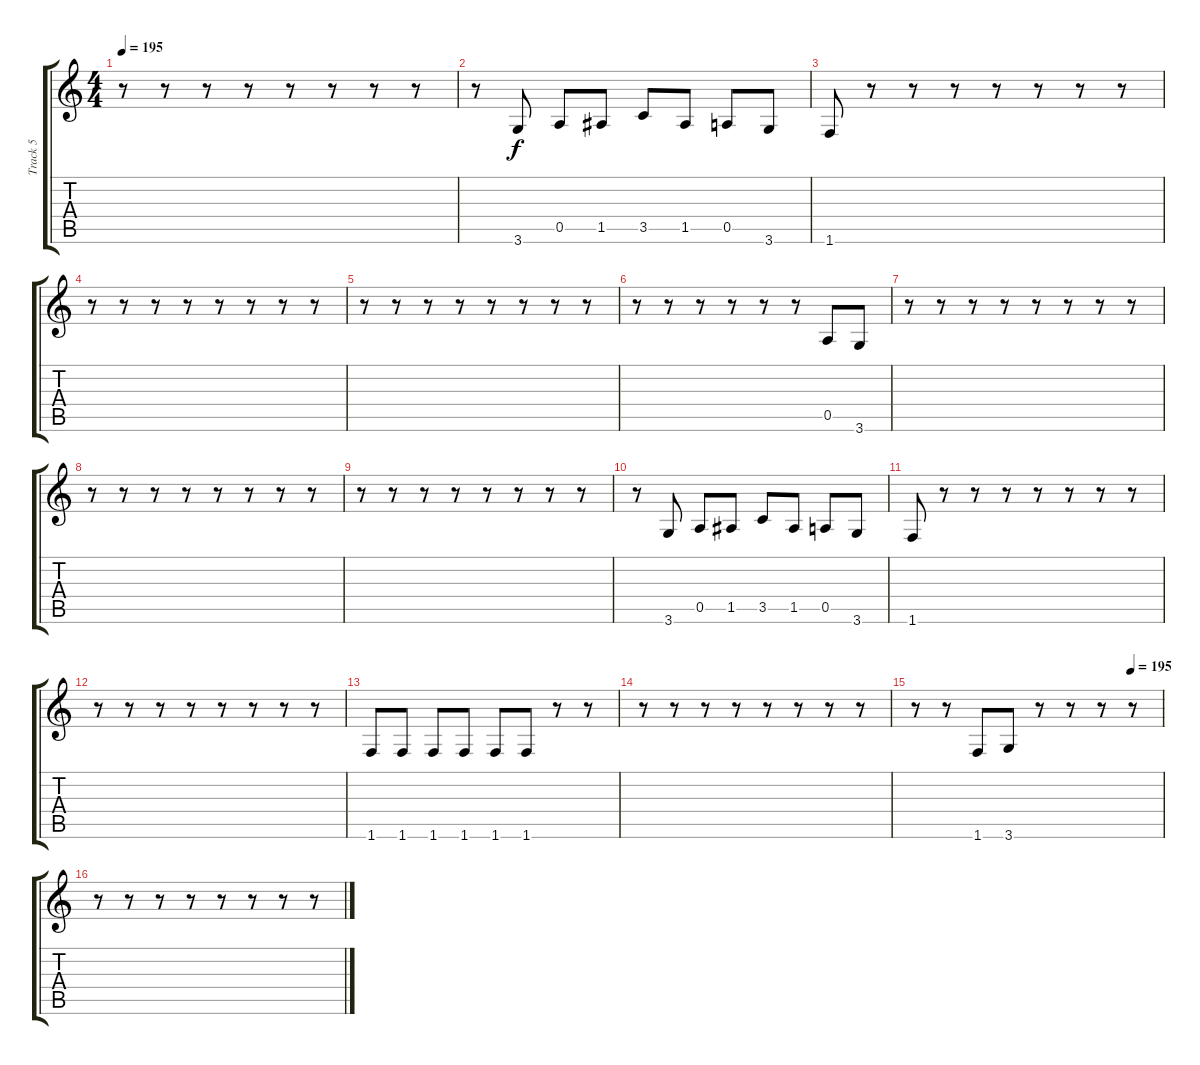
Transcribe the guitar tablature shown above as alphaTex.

\track ("Track 5" "Track 5") {instrument electricbasspick}
\staff {score tabs}
\tuning (E4 B3 G3 D3 A2 E2) {hide}
\ts (4 4)
\tempo 195
\clef g2
\ks c
r.8{dy f} r.8 r.8 r.8 r.8 r.8 r.8 r.8 |
r.8 3.6.8 0.5.8 1.5.8 3.5.8 1.5.8 0.5.8 3.6.8 |
1.6.8 r.8 r.8 r.8 r.8 r.8 r.8 r.8 |
r.8 r.8 r.8 r.8 r.8 r.8 r.8 r.8 |
r.8 r.8 r.8 r.8 r.8 r.8 r.8 r.8 |
r.8 r.8 r.8 r.8 r.8 r.8 0.5.8 3.6.8 |
r.8 r.8 r.8 r.8 r.8 r.8 r.8 r.8 |
r.8 r.8 r.8 r.8 r.8 r.8 r.8 r.8 |
r.8 r.8 r.8 r.8 r.8 r.8 r.8 r.8 |
r.8 3.6.8 0.5.8 1.5.8 3.5.8 1.5.8 0.5.8 3.6.8 |
1.6.8 r.8 r.8 r.8 r.8 r.8 r.8 r.8 |
r.8 r.8 r.8 r.8 r.8 r.8 r.8 r.8 |
1.6.8 1.6.8 1.6.8 1.6.8 1.6.8 1.6.8 r.8 r.8 |
r.8 r.8 r.8 r.8 r.8 r.8 r.8 r.8 |
\tempo (195 0.875)
r.8 r.8 1.6.8 3.6.8 r.8 r.8 r.8 r.8 |
r.8 r.8 r.8 r.8 r.8 r.8 r.8 r.8
